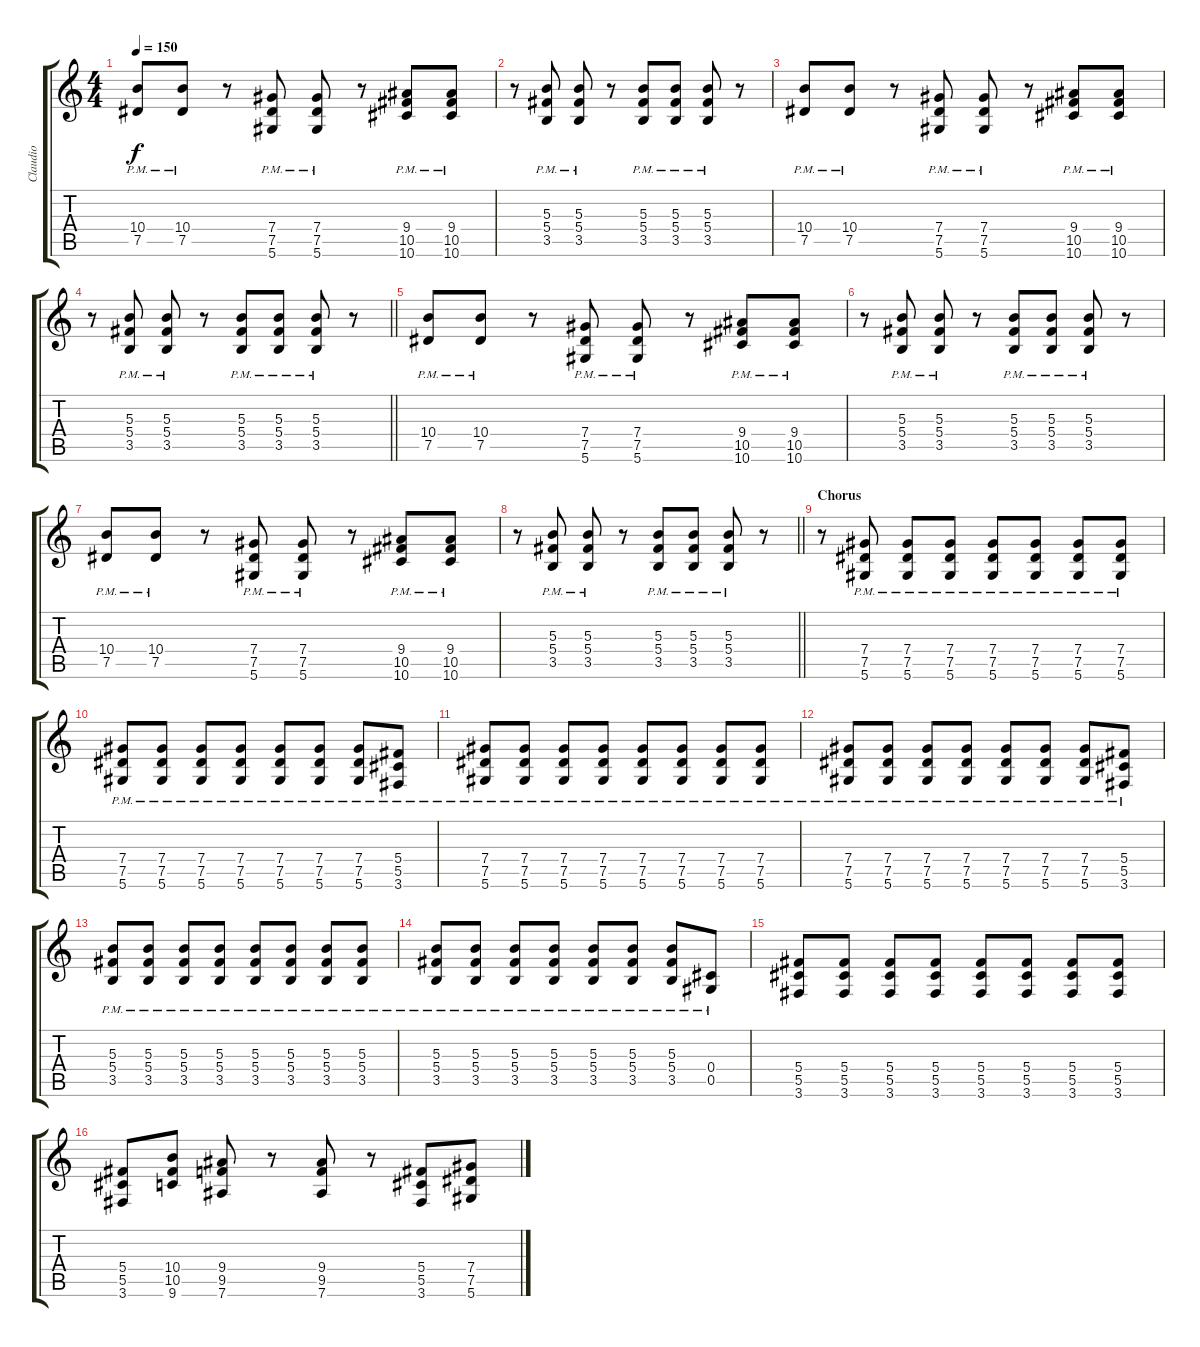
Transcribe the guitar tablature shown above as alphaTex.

\track ("Claudio" "Claudio") {instrument distortionguitar}
\staff {score tabs}
\tuning (Eb4 Bb3 Gb3 Db3 Ab2 Eb2) {hide}
\ts (4 4)
\tempo 150
\clef g2
\ks c
(10.4{pm} 7.5{pm}).8{dy f} (10.4{pm} 7.5{pm}).8 r.8 (7.4{pm} 7.5{pm} 5.6{pm}).8 (7.4{pm} 7.5{pm} 5.6{pm}).8 r.8 (9.4{pm} 10.5{pm} 10.6{pm}).8 (9.4{pm} 10.5{pm} 10.6{pm}).8 |
r.8 (5.3{pm} 5.4{pm} 3.5{pm}).8 (5.3{pm} 5.4{pm} 3.5{pm}).8 r.8 (5.3{pm} 5.4{pm} 3.5{pm}).8 (5.3{pm} 5.4{pm} 3.5{pm}).8 (5.3{pm} 5.4{pm} 3.5{pm}).8 r.8 |
(10.4{pm} 7.5{pm}).8 (10.4{pm} 7.5{pm}).8 r.8 (7.4{pm} 7.5{pm} 5.6{pm}).8 (7.4{pm} 7.5{pm} 5.6{pm}).8 r.8 (9.4{pm} 10.5{pm} 10.6{pm}).8 (9.4{pm} 10.5{pm} 10.6{pm}).8 |
\barLineRight lightlight
r.8 (5.3{pm} 5.4{pm} 3.5{pm}).8 (5.3{pm} 5.4{pm} 3.5{pm}).8 r.8 (5.3{pm} 5.4{pm} 3.5{pm}).8 (5.3{pm} 5.4{pm} 3.5{pm}).8 (5.3{pm} 5.4{pm} 3.5{pm}).8 r.8 |
(10.4{pm} 7.5{pm}).8 (10.4{pm} 7.5{pm}).8 r.8 (7.4{pm} 7.5{pm} 5.6{pm}).8 (7.4{pm} 7.5{pm} 5.6{pm}).8 r.8 (9.4{pm} 10.5{pm} 10.6{pm}).8 (9.4{pm} 10.5{pm} 10.6{pm}).8 |
r.8 (5.3{pm} 5.4{pm} 3.5{pm}).8 (5.3{pm} 5.4{pm} 3.5{pm}).8 r.8 (5.3{pm} 5.4{pm} 3.5{pm}).8 (5.3{pm} 5.4{pm} 3.5{pm}).8 (5.3{pm} 5.4{pm} 3.5{pm}).8 r.8 |
(10.4{pm} 7.5{pm}).8 (10.4{pm} 7.5{pm}).8 r.8 (7.4{pm} 7.5{pm} 5.6{pm}).8 (7.4{pm} 7.5{pm} 5.6{pm}).8 r.8 (9.4{pm} 10.5{pm} 10.6{pm}).8 (9.4{pm} 10.5{pm} 10.6{pm}).8 |
\barLineRight lightlight
r.8 (5.3{pm} 5.4{pm} 3.5{pm}).8 (5.3{pm} 5.4{pm} 3.5{pm}).8 r.8 (5.3{pm} 5.4{pm} 3.5{pm}).8 (5.3{pm} 5.4{pm} 3.5{pm}).8 (5.3{pm} 5.4{pm} 3.5{pm}).8 r.8 |
\section ("" "Chorus")
r.8 (7.4{pm} 7.5{pm} 5.6{pm}).8 (7.4{pm} 7.5{pm} 5.6{pm}).8 (7.4{pm} 7.5{pm} 5.6{pm}).8 (7.4{pm} 7.5{pm} 5.6{pm}).8 (7.4{pm} 7.5{pm} 5.6{pm}).8 (7.4{pm} 7.5{pm} 5.6{pm}).8 (7.4{pm} 7.5{pm} 5.6{pm}).8 |
(7.4{pm} 7.5{pm} 5.6{pm}).8 (7.4{pm} 7.5{pm} 5.6{pm}).8 (7.4{pm} 7.5{pm} 5.6{pm}).8 (7.4{pm} 7.5{pm} 5.6{pm}).8 (7.4{pm} 7.5{pm} 5.6{pm}).8 (7.4{pm} 7.5{pm} 5.6{pm}).8 (7.4{pm} 7.5{pm} 5.6{pm}).8 (5.4{pm} 5.5{pm} 3.6{pm}).8 |
(7.4{pm} 7.5{pm} 5.6{pm}).8 (7.4{pm} 7.5{pm} 5.6{pm}).8 (7.4{pm} 7.5{pm} 5.6{pm}).8 (7.4{pm} 7.5{pm} 5.6{pm}).8 (7.4{pm} 7.5{pm} 5.6{pm}).8 (7.4{pm} 7.5{pm} 5.6{pm}).8 (7.4{pm} 7.5{pm} 5.6{pm}).8 (7.4{pm} 7.5{pm} 5.6{pm}).8 |
(7.4{pm} 7.5{pm} 5.6{pm}).8 (7.4{pm} 7.5{pm} 5.6{pm}).8 (7.4{pm} 7.5{pm} 5.6{pm}).8 (7.4{pm} 7.5{pm} 5.6{pm}).8 (7.4{pm} 7.5{pm} 5.6{pm}).8 (7.4{pm} 7.5{pm} 5.6{pm}).8 (7.4{pm} 7.5{pm} 5.6{pm}).8 (5.4{pm} 5.5{pm} 3.6{pm}).8 |
(5.3{pm} 5.4{pm} 3.5{pm}).8 (5.3{pm} 5.4{pm} 3.5{pm}).8 (5.3{pm} 5.4{pm} 3.5{pm}).8 (5.3{pm} 5.4{pm} 3.5{pm}).8 (5.3{pm} 5.4{pm} 3.5{pm}).8 (5.3{pm} 5.4{pm} 3.5{pm}).8 (5.3{pm} 5.4{pm} 3.5{pm}).8 (5.3{pm} 5.4{pm} 3.5{pm}).8 |
(5.3{pm} 5.4{pm} 3.5{pm}).8 (5.3{pm} 5.4{pm} 3.5{pm}).8 (5.3{pm} 5.4{pm} 3.5{pm}).8 (5.3{pm} 5.4{pm} 3.5{pm}).8 (5.3{pm} 5.4{pm} 3.5{pm}).8 (5.3{pm} 5.4{pm} 3.5{pm}).8 (5.3{pm} 5.4{pm} 3.5{pm}).8 (0.4{pm} 0.5{pm}).8 |
(5.4 5.5 3.6).8{instrument distortionguitar} (5.4 5.5 3.6).8 (5.4 5.5 3.6).8 (5.4 5.5 3.6).8 (5.4 5.5 3.6).8 (5.4 5.5 3.6).8 (5.4 5.5 3.6).8 (5.4 5.5 3.6).8 |
(5.4 5.5 3.6).8 (10.4 10.5 9.6).8 (9.4 9.5 7.6).8 r.8 (9.4 9.5 7.6).8 r.8 (5.4 5.5 3.6).8 (7.4 7.5 5.6).8
